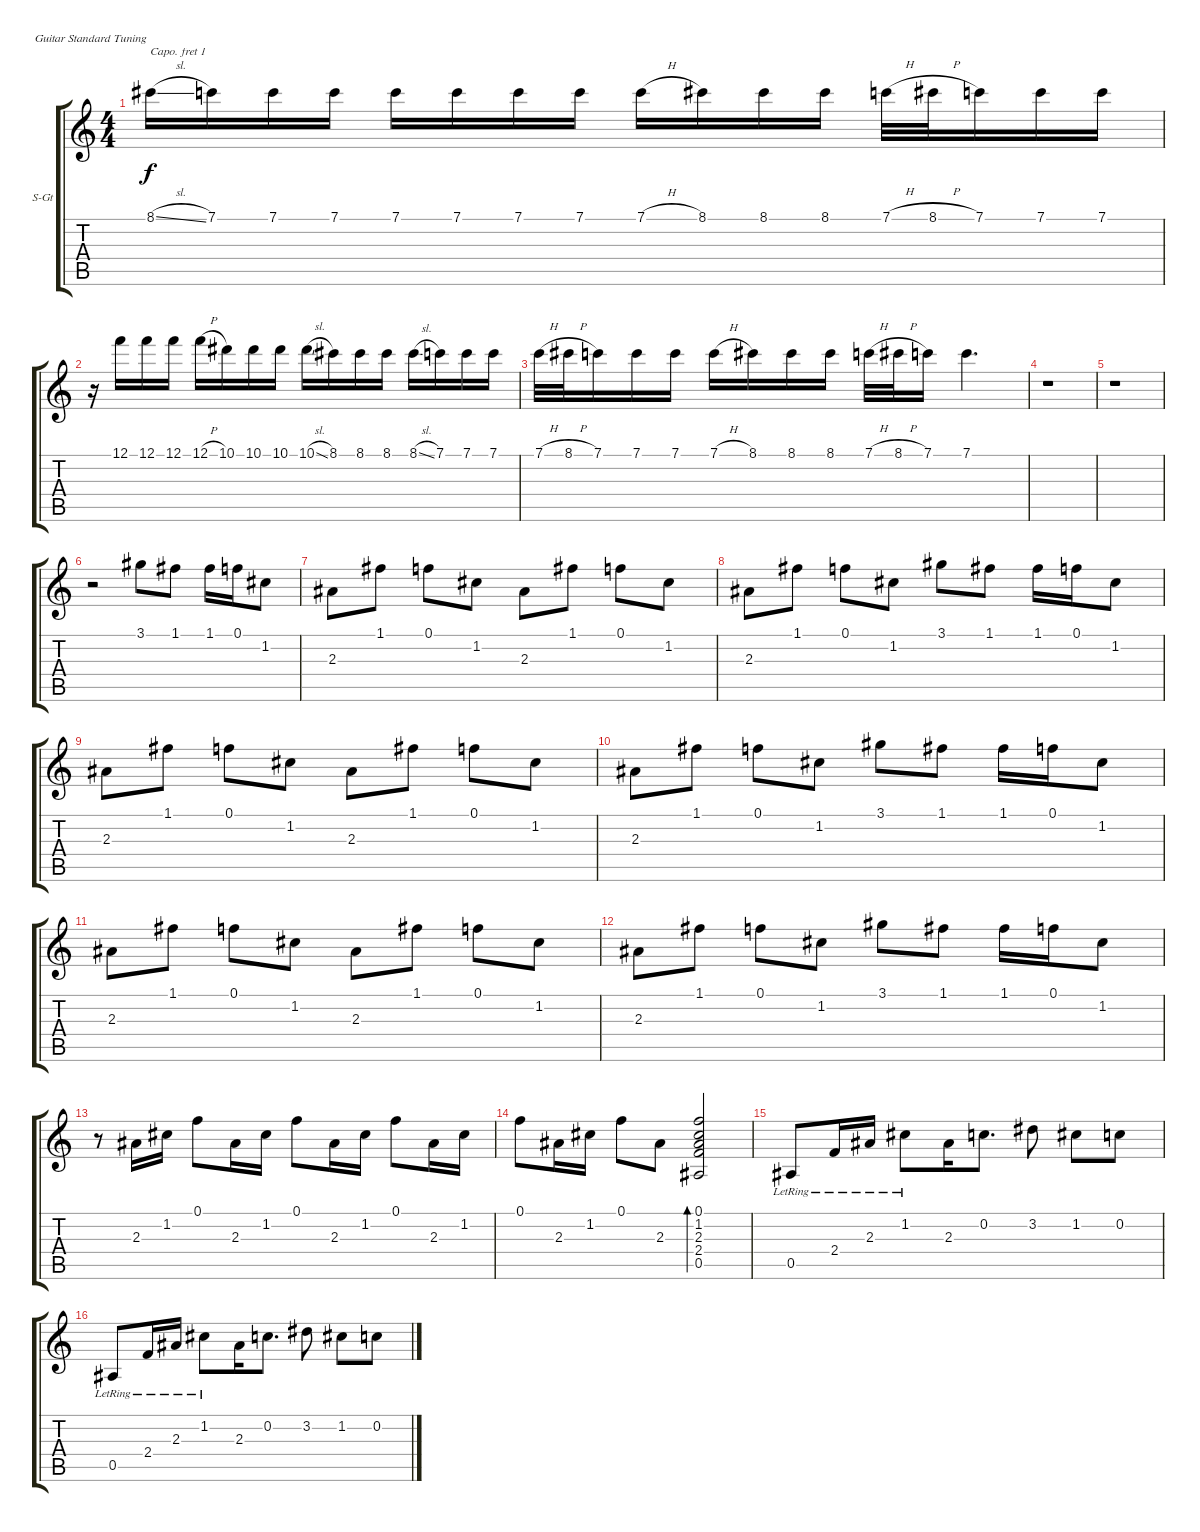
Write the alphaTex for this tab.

\bracketExtendMode groupsimilarinstruments
\firstSystemTrackNameOrientation horizontal
\otherSystemsTrackNameOrientation horizontal
\track ("Mike Sanchez" "S-Gt") {instrument acousticguitarsteel}
\staff {score tabs}
\capo 1
\tuning (E4 B3 G3 D3 A2 E2)
\ts (4 4)
\tempo (80 hide)
\clef g2
\ks c
8.1{sl}.16{dy f} 7.1.16 7.1.16 7.1.16 7.1.16 7.1.16 7.1.16 7.1.16 7.1{h}.16 8.1.16 8.1.16 8.1.16 7.1{h}.32 8.1{h}.32 7.1.16 7.1.16 7.1.16 |
r.16 12.1.16 12.1.16 12.1.16 12.1{h}.16 10.1.16 10.1.16 10.1.16 10.1{sl}.16 8.1.16 8.1.16 8.1.16 8.1{sl}.16 7.1.16 7.1.16 7.1.16 |
7.1{h}.32 8.1{h}.32 7.1.16 7.1.16 7.1.16 7.1{h}.16 8.1.16 8.1.16 8.1.16 7.1{h}.32 8.1{h}.32 7.1.16 7.1.4{d} |
r.1 |
r.1 |
r.2 3.1.8 1.1.8 1.1.16 0.1.16 1.2.8 |
2.3.8 1.1.8 0.1.8 1.2.8 2.3.8 1.1.8 0.1.8 1.2.8 |
2.3.8 1.1.8 0.1.8 1.2.8 3.1.8 1.1.8 1.1.16 0.1.16 1.2.8 |
2.3.8 1.1.8 0.1.8 1.2.8 2.3.8 1.1.8 0.1.8 1.2.8 |
2.3.8 1.1.8 0.1.8 1.2.8 3.1.8 1.1.8 1.1.16 0.1.16 1.2.8 |
2.3.8 1.1.8 0.1.8 1.2.8 2.3.8 1.1.8 0.1.8 1.2.8 |
2.3.8 1.1.8 0.1.8 1.2.8 3.1.8 1.1.8 1.1.16 0.1.16 1.2.8 |
r.8 2.3.16 1.2.16 0.1.8 2.3.16 1.2.16 0.1.8 2.3.16 1.2.16 0.1.8 2.3.16 1.2.16 |
0.1.8 2.3.16 1.2.16 0.1.8 2.3.8 (0.1 1.2 2.3 2.4 0.5).2{bd 30} |
0.5{lr}.8 2.4{lr}.16 2.3{lr}.16 1.2{lr}.8 2.3.16 0.2.8{d} 3.2.8 1.2.8 0.2.8 |
0.5{lr}.8 2.4{lr}.16 2.3{lr}.16 1.2{lr}.8 2.3.16 0.2.8{d} 3.2.8 1.2.8 0.2.8
